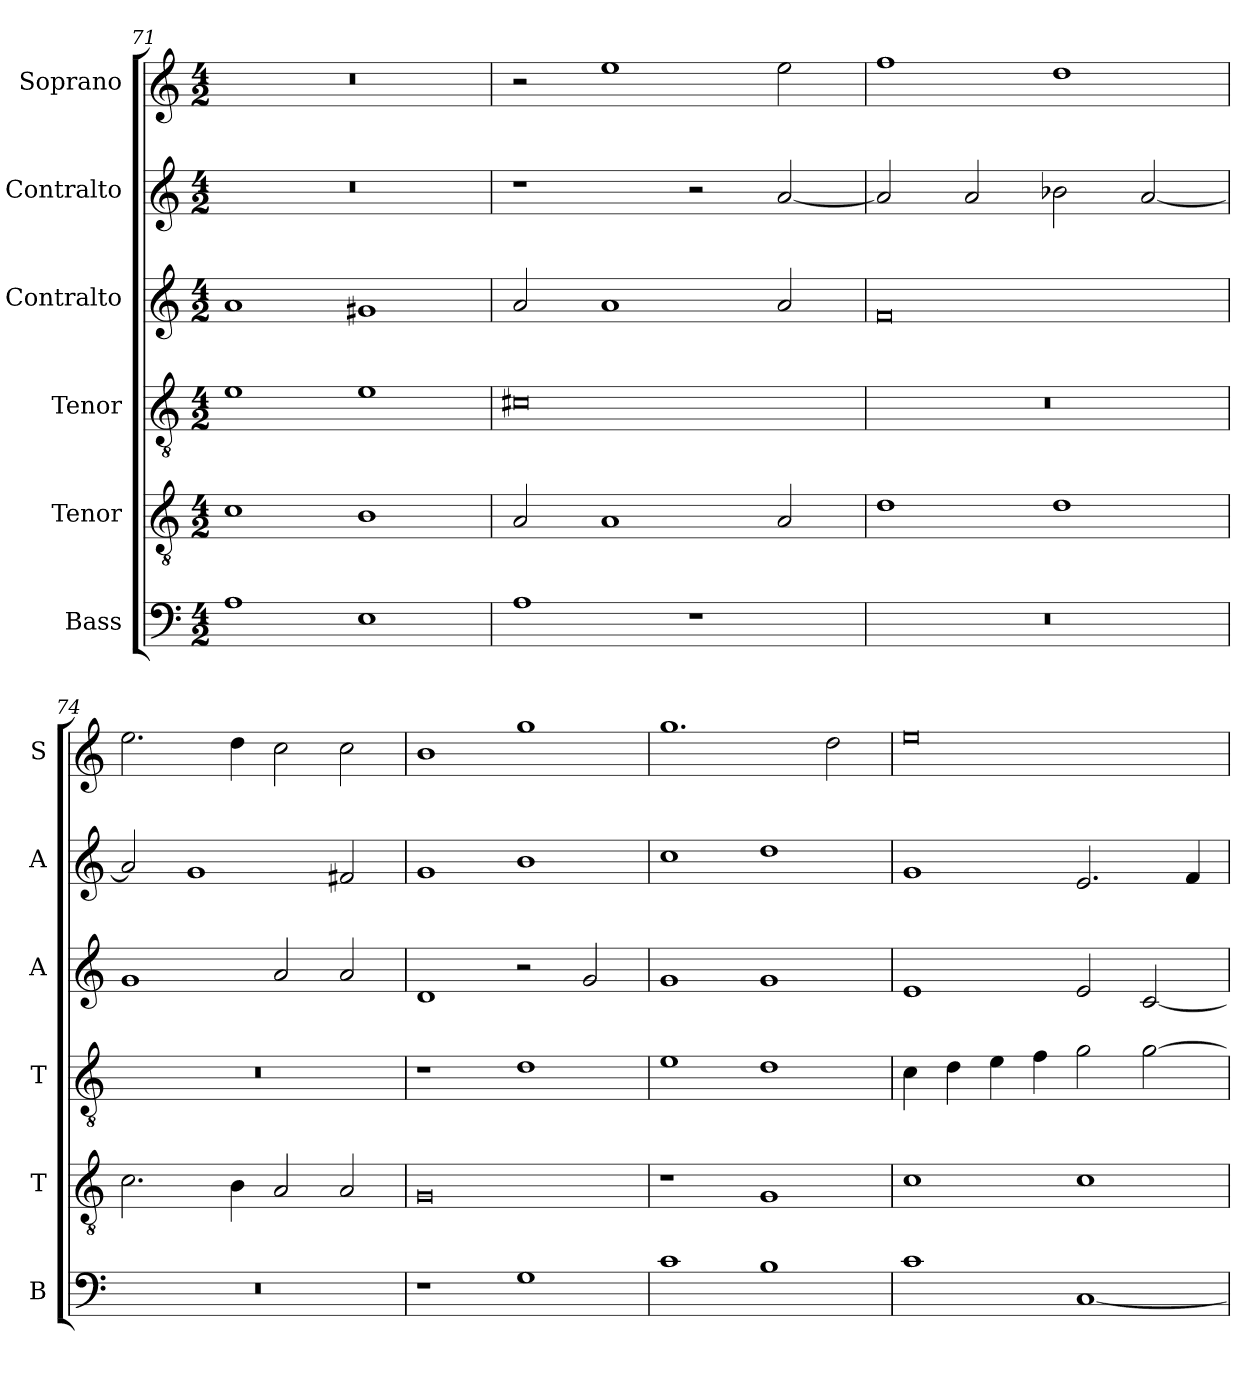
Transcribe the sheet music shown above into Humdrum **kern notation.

**kern	**kern	**kern	**kern	**kern	**kern
*part6	*part5	*part4	*part3	*part2	*part1
*staff6	*staff5	*staff4	*staff3	*staff2	*staff1
*I"Bass	*I"Tenor	*I"Tenor	*I"Contralto	*I"Contralto	*I"Soprano
*I'B	*I'T	*I'T	*I'A	*I'A	*I'S
*clefF4	*clefGv2	*clefGv2	*clefG2	*clefG2	*clefG2
*k[]	*k[]	*k[]	*k[]	*k[]	*k[]
*G:mix	*G:mix	*G:mix	*G:mix	*G:mix	*G:mix
*M4/2	*M4/2	*M4/2	*M4/2	*M4/2	*M4/2
=71	=71	=71	=71	=71	=71
1A	1c	1e	1a	0r	0r
1E	1B	1e	1g#X	.	.
=72	=72	=72	=72	=72	=72
1A	2A	0c#X	2a	1r	2r
.	1A	.	1a	.	1ee
1r	.	.	.	2r	.
.	2A	.	2a	[2a	2ee
=73	=73	=73	=73	=73	=73
0r	1d	0r	0f	2a]	1ff
.	.	.	.	2a	.
.	1d	.	.	2b-X	1dd
.	.	.	.	[2a	.
=74	=74	=74	=74	=74	=74
0r	2.c	0r	1g	2a]	2.ee
.	.	.	.	1g	.
.	4B	.	.	.	4dd
.	2A	.	2a	.	2cc
.	2A	.	2a	2f#X	2cc
=75	=75	=75	=75	=75	=75
1r	0G	1r	1d	1g	1b
1G	.	1d	2r	1b	1gg
.	.	.	2g	.	.
=76	=76	=76	=76	=76	=76
1c	1r	1e	1g	1cc	1.gg
1B	1G	1d	1g	1dd	.
.	.	.	.	.	2dd
=77	=77	=77	=77	=77	=77
1c	1c	4c	1e	1g	0ee
.	.	4d	.	.	.
.	.	4e	.	.	.
.	.	4f	.	.	.
[1C	1c	2g	2e	2.e	.
.	.	[2g	[2c	.	.
.	.	.	.	4f	.
=	=	=	=	=	=
*-	*-	*-	*-	*-	*-
